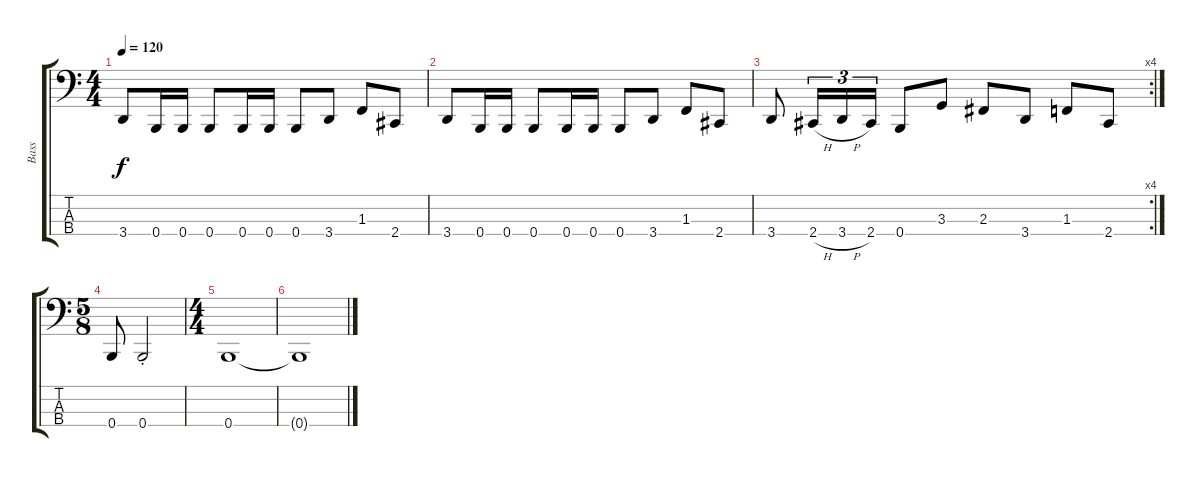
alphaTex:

\track ("Bass" "Bass") {instrument electricbassfinger}
\staff {score tabs}
\tuning (D2 A1 E1 B0) {hide}
\ts (4 4)
\tempo 120
\clef f4
\ks c
3.4.8{dy f} 0.4.16 0.4.16 0.4.8 0.4.16 0.4.16 0.4.8 3.4.8 1.3.8 2.4.8 |
3.4.8 0.4.16 0.4.16 0.4.8 0.4.16 0.4.16 0.4.8 3.4.8 1.3.8 2.4.8 |
\rc 4
3.4.8 2.4{h}.16{tu (3 2)} 3.4{h}.16{tu (3 2)} 2.4.16{tu (3 2)} 0.4.8 3.3.8 2.3.8 3.4.8 1.3.8 2.4.8 |
\ts (5 8)
0.4.8 0.4{st}.2 |
\ts (4 4)
0.4.1 |
0.4{t}.1
